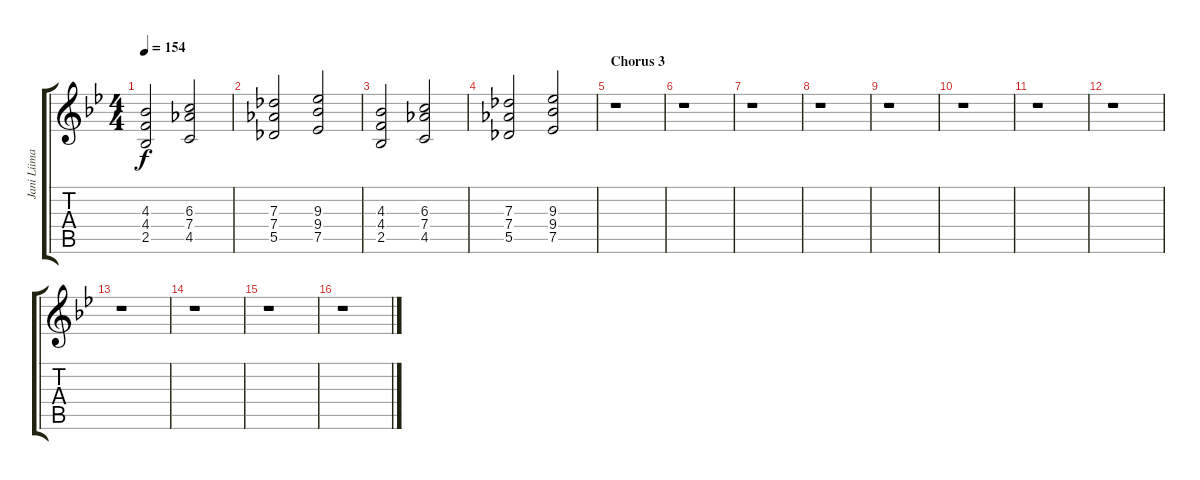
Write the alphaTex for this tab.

\track ("Jani Liimatainen" "Jani Liima") {instrument distortionguitar}
\staff {score tabs}
\tuning (Eb4 Bb3 Gb3 Db3 Ab2 Eb2) {hide}
\ts (4 4)
\tempo 154
\clef g2
\ks gminor
(4.3 4.4 2.5).2{dy f volume 14 instrument distortionguitar} (6.3 7.4 4.5).2 |
(7.3 7.4 5.5).2 (9.3 9.4 7.5).2 |
(4.3 4.4 2.5).2 (6.3 7.4 4.5).2 |
(7.3 7.4 5.5).2 (9.3 9.4 7.5).2 |
\section ("" "Chorus 3")
r.1 |
r.1 |
r.1 |
r.1 |
r.1 |
r.1 |
r.1 |
r.1 |
r.1 |
r.1 |
r.1 |
r.1
